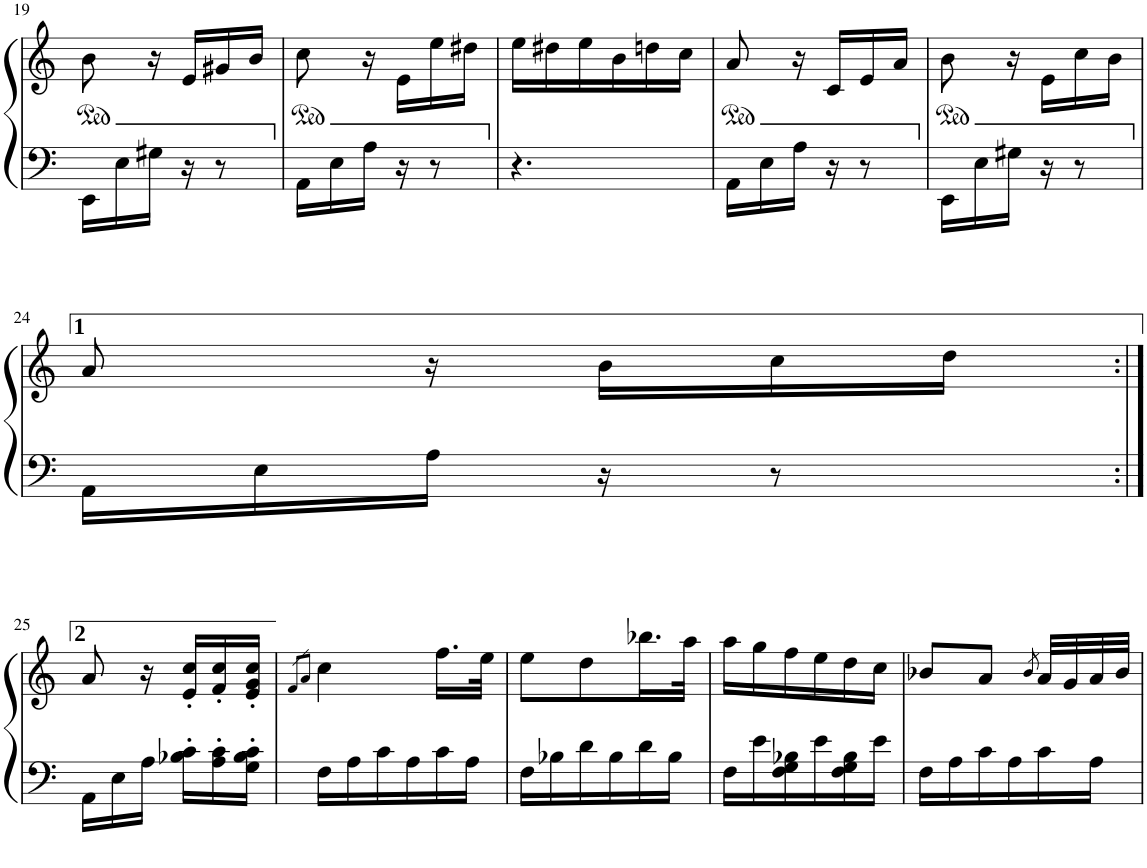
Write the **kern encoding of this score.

**kern	**kern
*part1	*part1
*staff2	*staff1
*I"Piano	*
*I'Pno	*
!!LO:PB:g=z
*clefF4	*clefG2
*k[]	*k[]
*M3/8	*M3/8
=19	=19
16EE\LL	8b\
16E\	.
16G#X\JJ	16r
16r	16e/LL
8r	16g#X/
.	16b/JJ
=20	=20
16AA\LL	8cc\
16E\	.
16A\JJ	16r
16r	16e\LL
8r	16ee\
.	16dd#X\JJ
=21	=21
4.r	16ee\LL
.	16dd#X\
.	16ee\
.	16b\
.	16ddn\
.	16cc\JJ
=22	=22
16AA\LL	8a/
16E\	.
16A\JJ	16r
16r	16c/LL
8r	16e/
.	16a/JJ
=23	=23
16EE\LL	8b\
16E\	.
16G#X\JJ	16r
16r	16e\LL
8r	16cc\
.	16b\JJ
!!LO:LB:g=z
=24	=24
16AA\LL	8a/
16E\	.
16A\JJ	16r
16r	16b\LL
8r	16cc\
.	16dd\JJ
!!LO:LB:g=z
=25:|!	=25:|!
16AA\LL	8a/
16E\	.
16A\JJ	16r
16B-X\' 16c\'LL	16e/' 16cc/'LL
16A\' 16c\'	16f/' 16cc/'
16G\' 16B-\' 16c\'JJ	16e/' 16g/' 16cc/'JJ
=26	=26
.	8qf/L
.	8qa/J
16F\LL	4cc\
16A\	.
16c\	.
16A\	.
16c\	16.ff\LL
16A\JJ	.
.	32ee\JJk
=27	=27
16F\LL	8ee\L
16B-X\	.
16d\	8dd\
16B-\	.
16d\	16.bb-X\L
16B-\JJ	.
.	32aa\JJk
=28	=28
16F\LL	16aa\LL
16e\	16gg\
16F\ 16G\ 16B-X\	16ff\
16e\	16ee\
16F\ 16G\ 16B-\	16dd\
16e\JJ	16cc\JJ
=29	=29
16F\LL	8b-X/L
16A\	.
16c\	8a/J
16A\	.
.	8qb-/
16c\	32a/LLL
.	32g/
16A\JJ	32a/
.	32b-/JJJ
=	=
*-	*-
